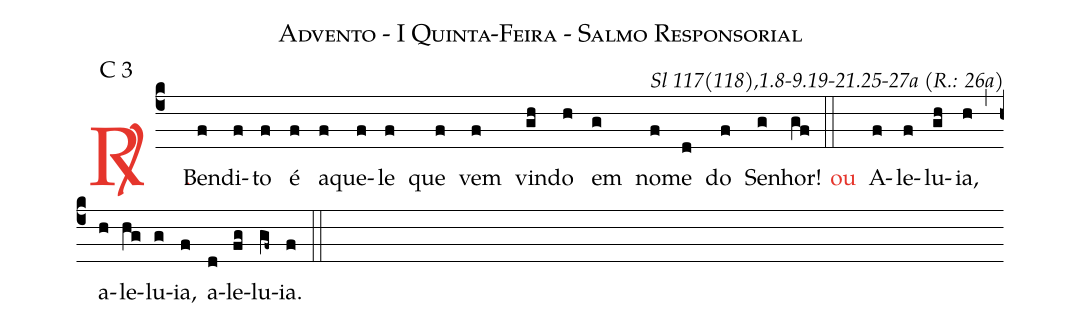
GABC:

name: Advento - I Quinta-Feira - Salmo Responsorial;
mode: C 3;
commentary: Sl 117(118),1.8-9.19-21.25-27a (R.: 26a);
%%
(c4)

<c><sp>R/</sp>.</c>() Ben(f)di(f)to(f) é(f) a(f)que(f)le(f) que(f) vem(f) vin(gh)do(h) em(g) no(f)me(d) do(f) Se(g)nhor!(gf)

(::)

<c>ou</c>() A(f)le(f)lu(gh)ia,(h) (,) a(h)le(hg)lu(g)ia,(f) a(d)le(fg)lu(gf~)ia.(f)

(::)
